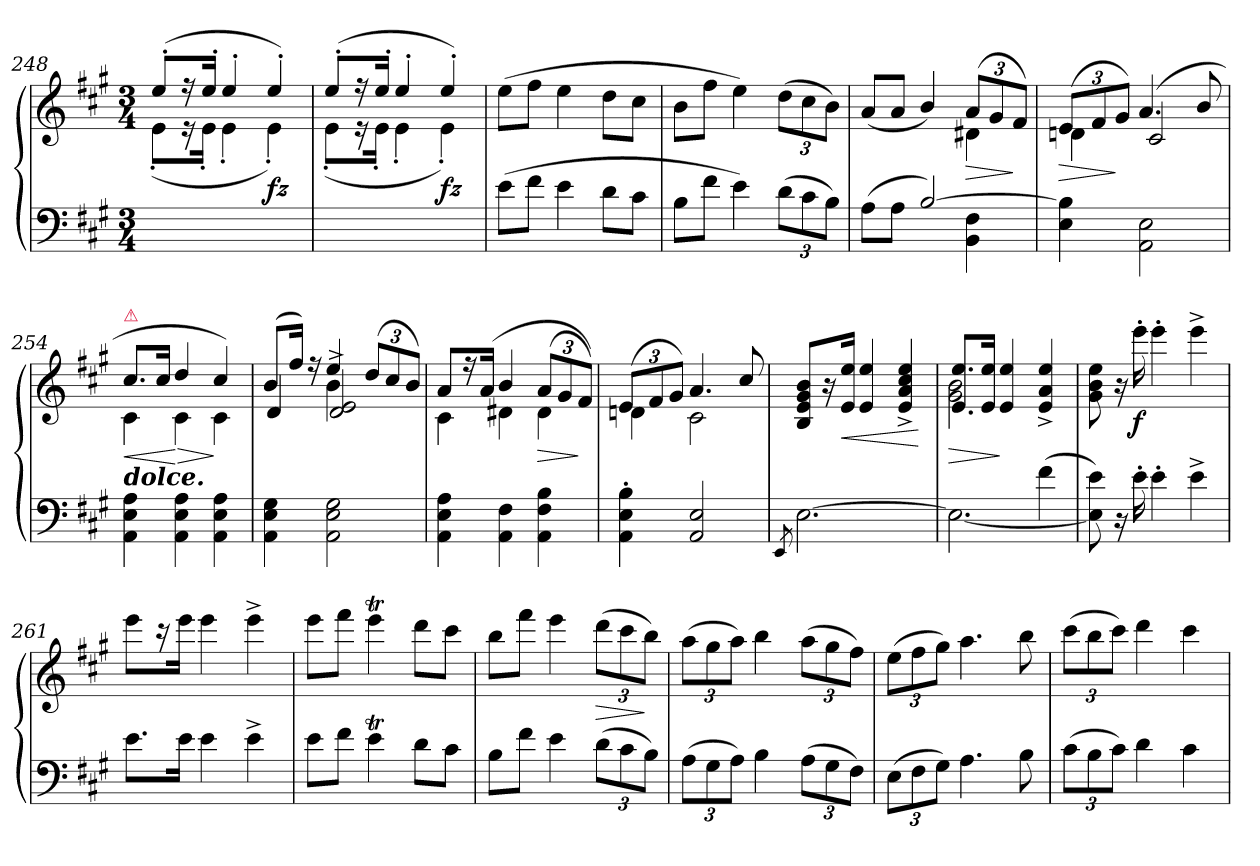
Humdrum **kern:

**kern	**kern	**dynam
*part1	*part1	*part1
*staff2	*staff1	*staff1/2
*clefF4	*clefG2	*
*k[f#c#g#]	*k[f#c#g#]	*
*M3/4	*M3/4	*
=248	=248	=248
*	*^	*
2ryy	(>8ee'>/L	(<8e'<\L	.
.	16rff	16re	.
.	16ee'>/Jk	16e'<\Jk	.
.	4ee'>	4e'<	.
!	!	!	!LO:DY:b
4ryy	4ee'>)	4e'<)	fz
=249	=249	=249	=249
2ryy	(>8ee'>L	(<8e'<\L	.
.	16rff	16re	.
.	16ee'>Jk	16e'<Jk	.
.	4ee'>	4e'<	.
!	!	!	!LO:DY:b
4ryy	4ee'>)	4e'<)	fz
*	*v	*v	*
=250	=250	=250
(>8eL	(>8eeL	.
8f#J	8ff#J	.
4e	4ee	.
8dL	8ddL	.
8c#J	8cc#J	.
=251	=251	=251
8BL	8bL	.
8f#J	8ff#J	.
4e)	4ee)	.
(>12dL	(>12ddL	.
12c#	12cc#	.
12BJ)	12bJ)	.
=252	=252	=252
*^	*^	*
4ryy	(>8A\L	(<8a/L	2ryy	.
.	8AJ	8a/J	.	.
[2B)	4ryy	4b/)	.	.
!	!	!	!	!LO:HP:b
.	4BB 4F#	(>12a/L	4d#X	>
.	.	12g#/	.	.
.	.	12f#J)	.	]
*v	*v	*	*	*
=253	=253	=253	=253
!	!	!	!LO:HP:b
4E 4B]	(>12eL	4dn	>
.	12f#	.	.
.	12g#J)	.	]
2AA\ 2E\	(>4.a	2c#/	.
.	8b/	.	.
=254	=254	=254	=254
!	!LO:TX:a:color=crimson:t=⚠	!	!
!LO:TX:a:Bi:t=dolce.	!	!	!
!	!	!	!LO:HP:b
4AA 4E 4A	8.cc#L	4c#	<
.	16cc#Jk	.	.
!	!	!	!LO:HP:n=1:b
4AA 4E 4A	4dd	4c#	[ >
4AA 4E 4A	4cc#)	4c#	]
=255	=255	=255	=255
*	*	*^	*
4AA 4E 4G#	(<8bL	4ryy	4d	.
.	16ff#Jk)	.	.	.
.	16rff	.	.	.
2AA 2E 2G#	4ee	4b	2d^< 2e^<	.
.	(>12dd/L	4ryy	.	.
.	12cc#	.	.	.
.	12bJ)	.	.	.
*	*	*v	*v	*
=256	=256	=256	=256
4AA\ 4E\ 4A\	8aL	4c#	.
.	16r	.	.
.	(>16aJk	.	.
4AA\ 4F#\	4b	4d#X	.
!	!	!	!LO:HP:b
4AA\ 4F#\ 4B\	(>12aL	4d#	>
.	12g#	.	.
.	12f#J))	.	]
=257	=257	=257	=257
4AA'\ 4E'\ 4B'\	(>12eL	4dn	.
.	12f#	.	.
.	12g#J)	.	.
2AA/ 2E/	4.a	2c#	.
.	8cc#	.	.
*	*v	*v	*
=258	=258	=258
8qEE/	.	.
[2.E\	8B 8e 8g# 8bL	.
.	16r	.
!	!	!LO:HP:b
.	16e 16eeJk	<
.	4e 4ee	.
.	4e^>/ 4a^>/ 4cc#^>/ 4ee^>/	.
.	.	[
=259	=259	=259
*^	*^	*
!	!	!	!	!LO:HP:b
2ryy	2.E_	2g#\ 2b\	8.e/ 8.ee/L	>
.	.	.	16e 16eeJk	.
.	.	.	4e/ 4ee/	]
(>4f#\	.	4ryy	4e^>/ 4a^>/ 4ee^>/	.
*v	*v	*	*	*
*	*v	*v	*
=260	=260	=260
8E] 8e)	8g# 8b 8ee	.
16r	16r	.
!	!	!LO:DY:b
16e'	16eee'	f
4e'	4eee'	.
4e^>	4eee^>	.
=261	=261	=261
8.eL	8eeeL	.
.	16rccc	.
16eJk	16eeeJk	.
4e	4eee	.
4e^>	4eee^>	.
=262	=262	=262
8eL	8eeeL	.
8f#J	8fff#J	.
4eT	4eeeT	.
8dL	8dddL	.
8c#J	8ccc#J	.
=263	=263	=263
8BL	8bbL	.
8f#J	8fff#J	.
4e	4eee	.
!	!	!LO:HP:b
(>12dL	(>12dddL	>
12c#	12ccc#	.
12BJ)	12bbJ)	]
=264	=264	=264
(>12AL	(>12aaL	.
12G#	12gg#	.
12AJ)	12aaJ)	.
4B	4bb	.
(>12AL	(>12aaL	.
12G#	12gg#	.
12F#J)	12ff#J)	.
=265	=265	=265
(>12EL	(>12eeL	.
12F#	12ff#	.
12G#J)	12gg#J)	.
4.A	4.aa	.
8B	8bb	.
=266	=266	=266
(>12c#L	(>12ccc#L	.
12B	12bb	.
12c#J)	12ccc#J)	.
4d	4ddd	.
4c#	4ccc#	.
=	=	=
*-	*-	*-
